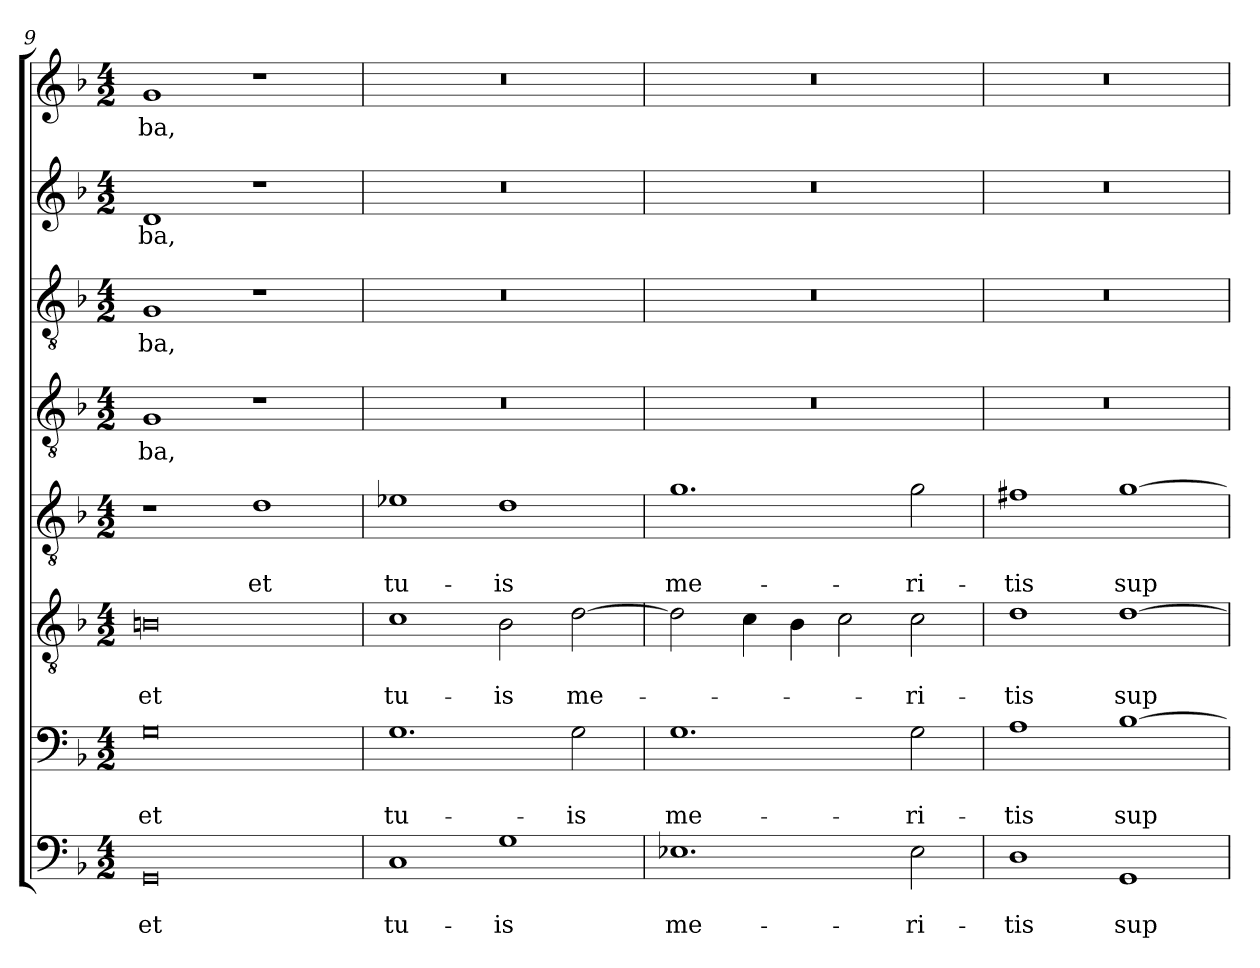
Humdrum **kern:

**kern	**text	**text	**kern	**text	**text	**kern	**text	**text	**kern	**text	**text	**kern	**text	**kern	**text	**kern	**text	**kern	**text
*part8	*part8	*part8	*part7	*part7	*part7	*part6	*part6	*part6	*part5	*part5	*part5	*part4	*part4	*part3	*part3	*part2	*part2	*part1	*part1
*staff8	*staff8	*staff8	*staff7	*staff7	*staff7	*staff6	*staff6	*staff6	*staff5	*staff5	*staff5	*staff4	*staff4	*staff3	*staff3	*staff2	*staff2	*staff1	*staff1
*clefF4	*	*	*clefF4	*	*	*clefGv2	*	*	*clefGv2	*	*	*clefGv2	*	*clefGv2	*	*clefG2	*	*clefG2	*
*k[b-]	*	*	*k[b-]	*	*	*k[b-]	*	*	*k[b-]	*	*	*k[b-]	*	*k[b-]	*	*k[b-]	*	*k[b-]	*
*F:	*	*	*F:	*	*	*F:	*	*	*F:	*	*	*F:	*	*F:	*	*F:	*	*F:	*
*M4/2	*	*	*M4/2	*	*	*M4/2	*	*	*M4/2	*	*	*M4/2	*	*M4/2	*	*M4/2	*	*M4/2	*
=9	=9	=9	=9	=9	=9	=9	=9	=9	=9	=9	=9	=9	=9	=9	=9	=9	=9	=9	=9
!	!	!LO:LY:b	!	!	!LO:LY:b	!	!	!LO:LY:b	!	!	!	!	!LO:LY:b	!	!LO:LY:b	!	!LO:LY:b	!	!LO:LY:b
0GG	.	et	0G	.	et	0Bn	.	et	1r	.	.	1G	-ba,	1G	-ba,	1d	-ba,	1g	-ba,
!	!	!	!	!	!	!	!	!	!	!	!LO:LY:b	!	!	!	!	!	!	!	!
.	.	.	.	.	.	.	.	.	1d	.	et	1r	.	1r	.	1r	.	1r	.
=10	=10	=10	=10	=10	=10	=10	=10	=10	=10	=10	=10	=10	=10	=10	=10	=10	=10	=10	=10
!	!	!LO:LY:b	!	!	!LO:LY:b	!	!	!LO:LY:b	!	!	!LO:LY:b	!	!	!	!	!	!	!	!
1C	.	tu-	1.G	.	tu-	1c	.	tu-	1e-X	.	tu-	0r	.	0r	.	0r	.	0r	.
!	!	!LO:LY:b	!	!	!	!	!	!LO:LY:b	!	!	!LO:LY:b	!	!	!	!	!	!	!	!
1G	.	-is	.	.	.	2B-\	.	-is	1d	.	-is	.	.	.	.	.	.	.	.
!	!	!	!	!	!LO:LY:b	!	!	!LO:LY:b	!	!	!	!	!	!	!	!	!	!	!
.	.	.	2G\	.	-is	[2d\	.	me-	.	.	.	.	.	.	.	.	.	.	.
=11	=11	=11	=11	=11	=11	=11	=11	=11	=11	=11	=11	=11	=11	=11	=11	=11	=11	=11	=11
!	!	!LO:LY:b	!	!	!LO:LY:b	!	!	!	!	!	!LO:LY:b	!	!	!	!	!	!	!	!
1.E-X	.	me-	1.G	.	me-	2d\]	.	.	1.g	.	me-	0r	.	0r	.	0r	.	0r	.
.	.	.	.	.	.	4c\	.	.	.	.	.	.	.	.	.	.	.	.	.
.	.	.	.	.	.	4B-\	.	.	.	.	.	.	.	.	.	.	.	.	.
.	.	.	.	.	.	2c\	.	.	.	.	.	.	.	.	.	.	.	.	.
!	!	!LO:LY:b	!	!	!LO:LY:b	!	!	!LO:LY:b	!	!	!LO:LY:b	!	!	!	!	!	!	!	!
2E-\	.	-ri-	2G\	.	-ri-	2c\	.	-ri-	2g\	.	-ri-	.	.	.	.	.	.	.	.
=12	=12	=12	=12	=12	=12	=12	=12	=12	=12	=12	=12	=12	=12	=12	=12	=12	=12	=12	=12
!	!	!LO:LY:b	!	!	!LO:LY:b	!	!	!LO:LY:b	!	!	!LO:LY:b	!	!	!	!	!	!	!	!
1D	.	-tis	1A	.	-tis	1d	.	-tis	1f#X	.	-tis	0r	.	0r	.	0r	.	0r	.
!	!	!LO:LY:b	!	!	!LO:LY:b	!	!	!LO:LY:b	!	!	!LO:LY:b	!	!	!	!	!	!	!	!
1GG	.	sup-	[1B-	.	sup-	[1d	.	sup-	[1g	.	sup-	.	.	.	.	.	.	.	.
=	=	=	=	=	=	=	=	=	=	=	=	=	=	=	=	=	=	=	=
*-	*-	*-	*-	*-	*-	*-	*-	*-	*-	*-	*-	*-	*-	*-	*-	*-	*-	*-	*-
